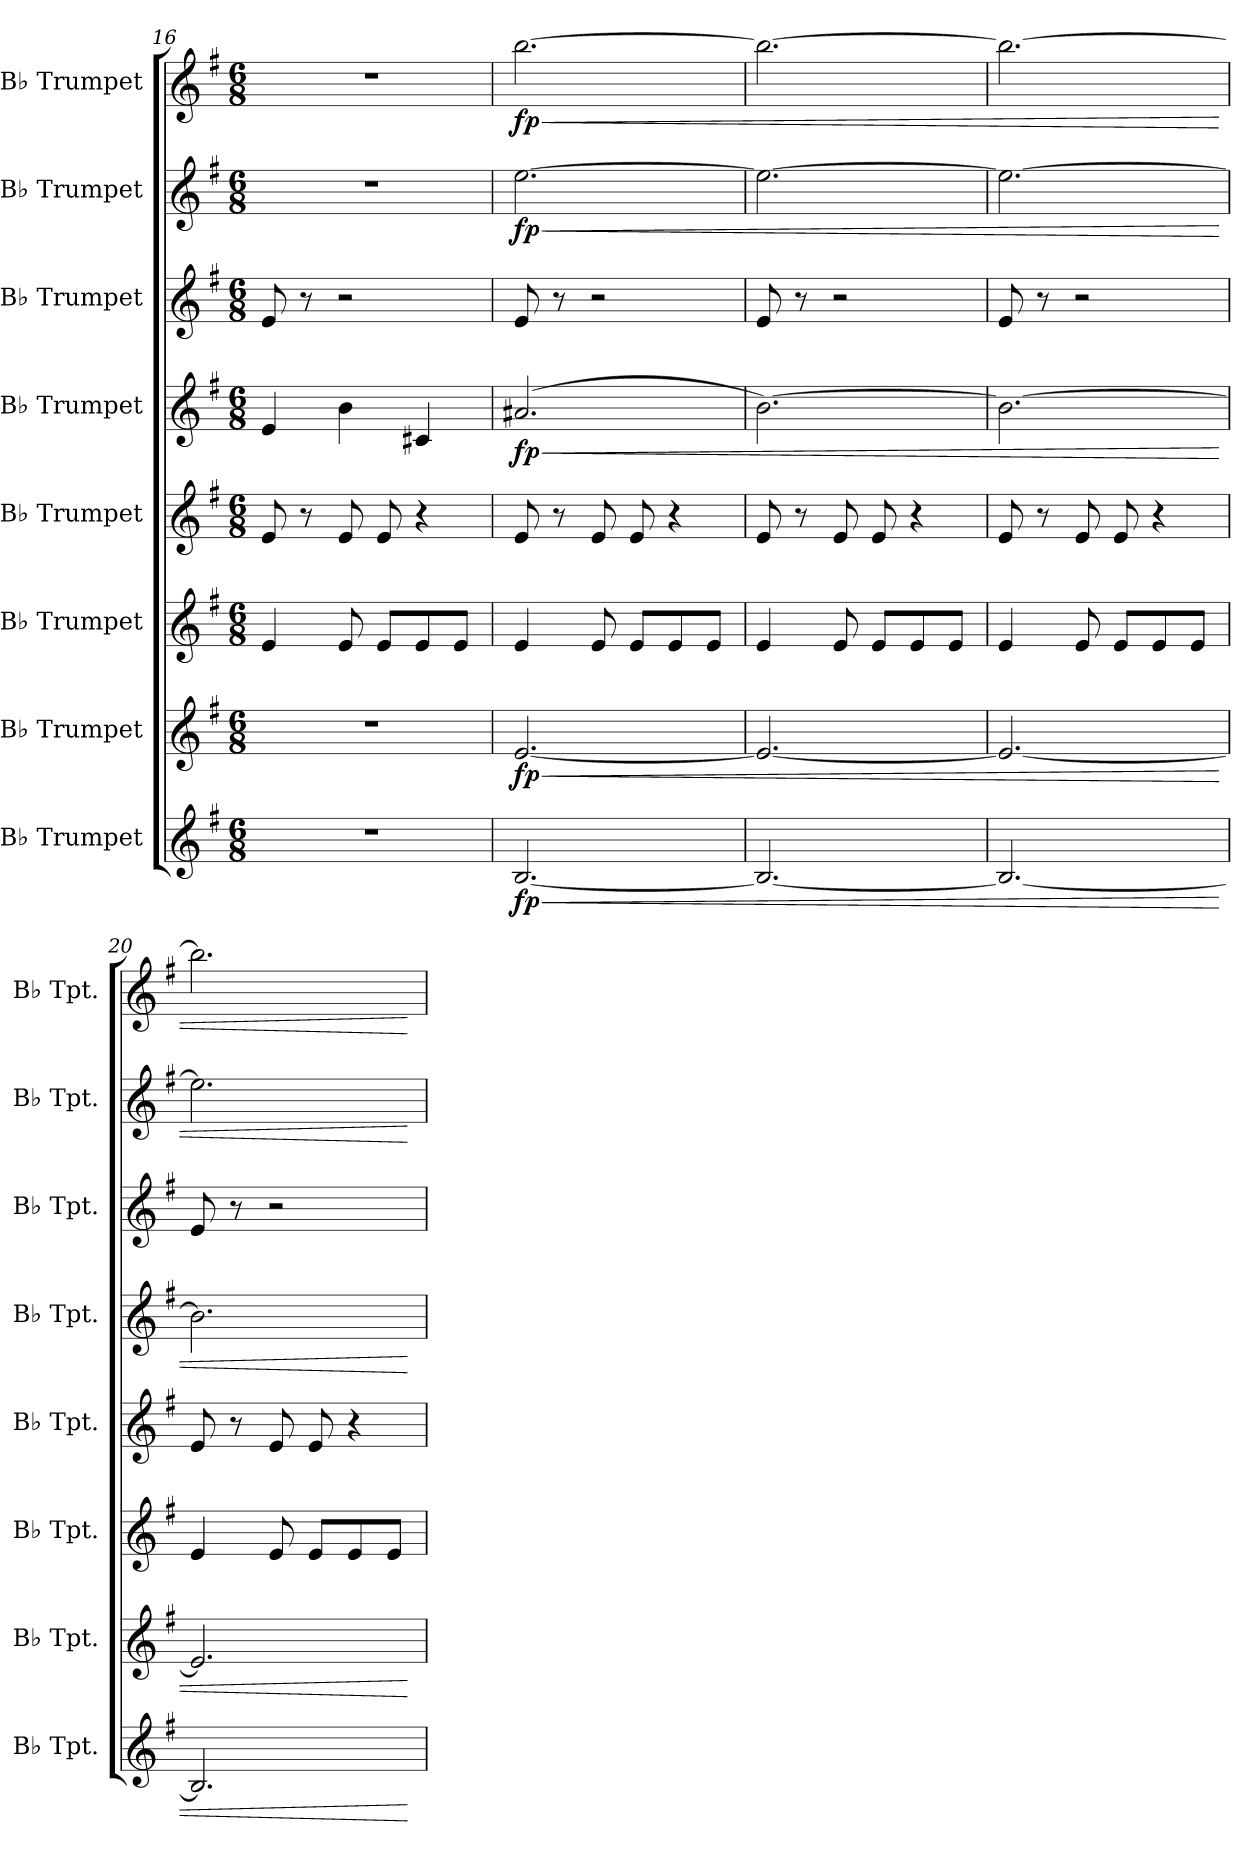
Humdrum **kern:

**kern	**dynam	**kern	**dynam	**kern	**kern	**kern	**dynam	**kern	**kern	**dynam	**kern	**dynam
*part8	*part8	*part7	*part7	*part6	*part5	*part4	*part4	*part3	*part2	*part2	*part1	*part1
*staff8	*staff8	*staff7	*staff7	*staff6	*staff5	*staff4	*staff4	*staff3	*staff2	*staff2	*staff1	*staff1
*I"B♭ Trumpet	*	*I"B♭ Trumpet	*	*I"B♭ Trumpet	*I"B♭ Trumpet	*I"B♭ Trumpet	*	*I"B♭ Trumpet	*I"B♭ Trumpet	*	*I"B♭ Trumpet	*
*I'B♭ Tpt.	*	*I'B♭ Tpt.	*	*I'B♭ Tpt.	*I'B♭ Tpt.	*I'B♭ Tpt.	*	*I'B♭ Tpt.	*I'B♭ Tpt.	*	*I'B♭ Tpt.	*
*clefG2	*	*clefG2	*	*clefG2	*clefG2	*clefG2	*	*clefG2	*clefG2	*	*clefG2	*
*ITrd1c2	*	*ITrd1c2	*	*ITrd1c2	*ITrd1c2	*ITrd1c2	*	*ITrd1c2	*ITrd1c2	*	*ITrd1c2	*
*k[b-]	*	*k[b-]	*	*k[b-]	*k[b-]	*k[b-]	*	*k[b-]	*k[b-]	*	*k[b-]	*
*M6/8	*	*M6/8	*	*M6/8	*M6/8	*M6/8	*	*M6/8	*M6/8	*	*M6/8	*
=16	=16	=16	=16	=16	=16	=16	=16	=16	=16	=16	=16	=16
2.r	.	2.r	.	4d/	8d/	4d/	.	8d/	2.r	.	2.r	.
.	.	.	.	.	8r	.	.	8r	.	.	.	.
.	.	.	.	8d/	8d/	4a\	.	2r	.	.	.	.
.	.	.	.	8d/L	8d/	.	.	.	.	.	.	.
.	.	.	.	8d/	4r	4Bn/	.	.	.	.	.	.
.	.	.	.	8d/J	.	.	.	.	.	.	.	.
!!LO:PB:g=z
=17	=17	=17	=17	=17	=17	=17	=17	=17	=17	=17	=17	=17
!	!LO:HP:b	!	!LO:HP:b	!	!	!	!LO:HP:b	!	!	!LO:HP:b	!	!LO:HP:b
!	!LO:DY:n=1:b	!	!LO:DY:n=1:b	!	!	!	!LO:DY:n=1:b	!	!	!LO:DY:n=1:b	!	!LO:DY:n=1:b
[2.A/	< fp	[2.d/	< fp	4d/	8d/	(<2.g#X/	< fp	8d/	[2.dd\	< fp	[2.aa\	< fp
.	.	.	.	.	8r	.	.	8r	.	.	.	.
.	.	.	.	8d/	8d/	.	.	2r	.	.	.	.
.	.	.	.	8d/L	8d/	.	.	.	.	.	.	.
.	.	.	.	8d/	4r	.	.	.	.	.	.	.
.	.	.	.	8d/J	.	.	.	.	.	.	.	.
=18	=18	=18	=18	=18	=18	=18	=18	=18	=18	=18	=18	=18
2.A/_	.	2.d/_	.	4d/	8d/	[2.a\)	.	8d/	2.dd\_	.	2.aa\_	.
.	.	.	.	.	8r	.	.	8r	.	.	.	.
.	.	.	.	8d/	8d/	.	.	2r	.	.	.	.
.	.	.	.	8d/L	8d/	.	.	.	.	.	.	.
.	.	.	.	8d/	4r	.	.	.	.	.	.	.
.	.	.	.	8d/J	.	.	.	.	.	.	.	.
=19	=19	=19	=19	=19	=19	=19	=19	=19	=19	=19	=19	=19
2.A/_	.	2.d/_	.	4d/	8d/	2.a\_	.	8d/	2.dd\_	.	2.aa\_	.
.	.	.	.	.	8r	.	.	8r	.	.	.	.
.	.	.	.	8d/	8d/	.	.	2r	.	.	.	.
.	.	.	.	8d/L	8d/	.	.	.	.	.	.	.
.	.	.	.	8d/	4r	.	.	.	.	.	.	.
.	.	.	.	8d/J	.	.	.	.	.	.	.	.
=20	=20	=20	=20	=20	=20	=20	=20	=20	=20	=20	=20	=20
2.A/]	.	2.d/]	.	4d/	8d/	2.a\]	.	8d/	2.dd\]	.	2.aa\]	.
.	.	.	.	.	8r	.	.	8r	.	.	.	.
.	.	.	.	8d/	8d/	.	.	2r	.	.	.	.
.	.	.	.	8d/L	8d/	.	.	.	.	.	.	.
.	.	.	.	8d/	4r	.	.	.	.	.	.	.
.	.	.	.	8d/J	.	.	.	.	.	.	.	.
.	[	.	[	.	.	.	[	.	.	[	.	[
=	=	=	=	=	=	=	=	=	=	=	=	=
*-	*-	*-	*-	*-	*-	*-	*-	*-	*-	*-	*-	*-
